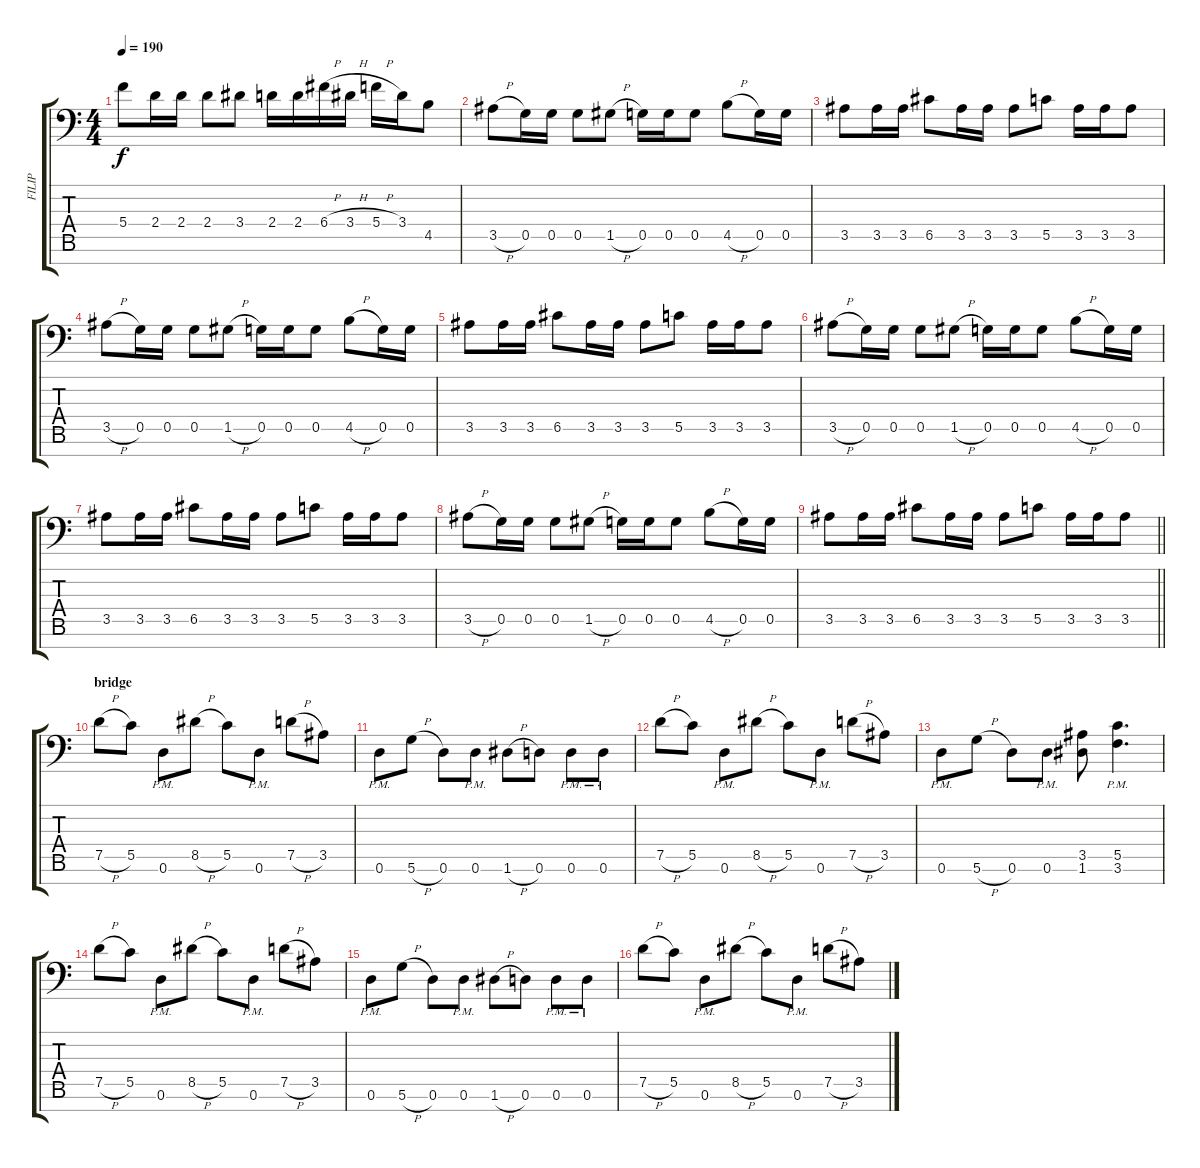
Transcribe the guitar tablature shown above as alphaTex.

\track ("FILIP" "FILIP") {instrument distortionguitar}
\staff {score tabs}
\tuning (D4 A3 F3 C3 G2 D2 A1) {hide}
\ts (4 4)
\tempo 190
\clef f4
\ks c
5.4.8{dy f} 2.4.16 2.4.16 2.4.8 3.4.8 2.4.16 2.4.16 6.4{h}.16 3.4{h}.16 5.4{h}.16 3.4.16 4.5.8 |
3.5{h}.8 0.5.16 0.5.16 0.5.8 1.5{h}.8 0.5.16 0.5.16 0.5.8 4.5{h}.8 0.5.16 0.5.16 |
3.5.8 3.5.16 3.5.16 6.5.8 3.5.16 3.5.16 3.5.8 5.5.8 3.5.16 3.5.16 3.5.8 |
3.5{h}.8 0.5.16 0.5.16 0.5.8 1.5{h}.8 0.5.16 0.5.16 0.5.8 4.5{h}.8 0.5.16 0.5.16 |
3.5.8 3.5.16 3.5.16 6.5.8 3.5.16 3.5.16 3.5.8 5.5.8 3.5.16 3.5.16 3.5.8 |
3.5{h}.8 0.5.16 0.5.16 0.5.8 1.5{h}.8 0.5.16 0.5.16 0.5.8 4.5{h}.8 0.5.16 0.5.16 |
3.5.8 3.5.16 3.5.16 6.5.8 3.5.16 3.5.16 3.5.8 5.5.8 3.5.16 3.5.16 3.5.8 |
3.5{h}.8 0.5.16 0.5.16 0.5.8 1.5{h}.8 0.5.16 0.5.16 0.5.8 4.5{h}.8 0.5.16 0.5.16 |
\barLineRight lightlight
3.5.8 3.5.16 3.5.16 6.5.8 3.5.16 3.5.16 3.5.8 5.5.8 3.5.16 3.5.16 3.5.8 |
\section ("" "bridge")
7.5{h}.8 5.5.8 0.6{pm}.8 8.5{h}.8 5.5.8 0.6{pm}.8 7.5{h}.8 3.5.8 |
0.6{pm}.8 5.6{h}.8 0.6.8 0.6{pm}.8 1.6{h}.8 0.6.8 0.6{pm}.8 0.6{pm}.8 |
7.5{h}.8 5.5.8 0.6{pm}.8 8.5{h}.8 5.5.8 0.6{pm}.8 7.5{h}.8 3.5.8 |
0.6{pm}.8 5.6{h}.8 0.6.8 0.6{pm}.8 (3.5 1.6).8 (5.5 3.6{pm}).4{d} |
7.5{h}.8 5.5.8 0.6{pm}.8 8.5{h}.8 5.5.8 0.6{pm}.8 7.5{h}.8 3.5.8 |
0.6{pm}.8 5.6{h}.8 0.6.8 0.6{pm}.8 1.6{h}.8 0.6.8 0.6{pm}.8 0.6{pm}.8 |
7.5{h}.8 5.5.8 0.6{pm}.8 8.5{h}.8 5.5.8 0.6{pm}.8 7.5{h}.8 3.5.8
